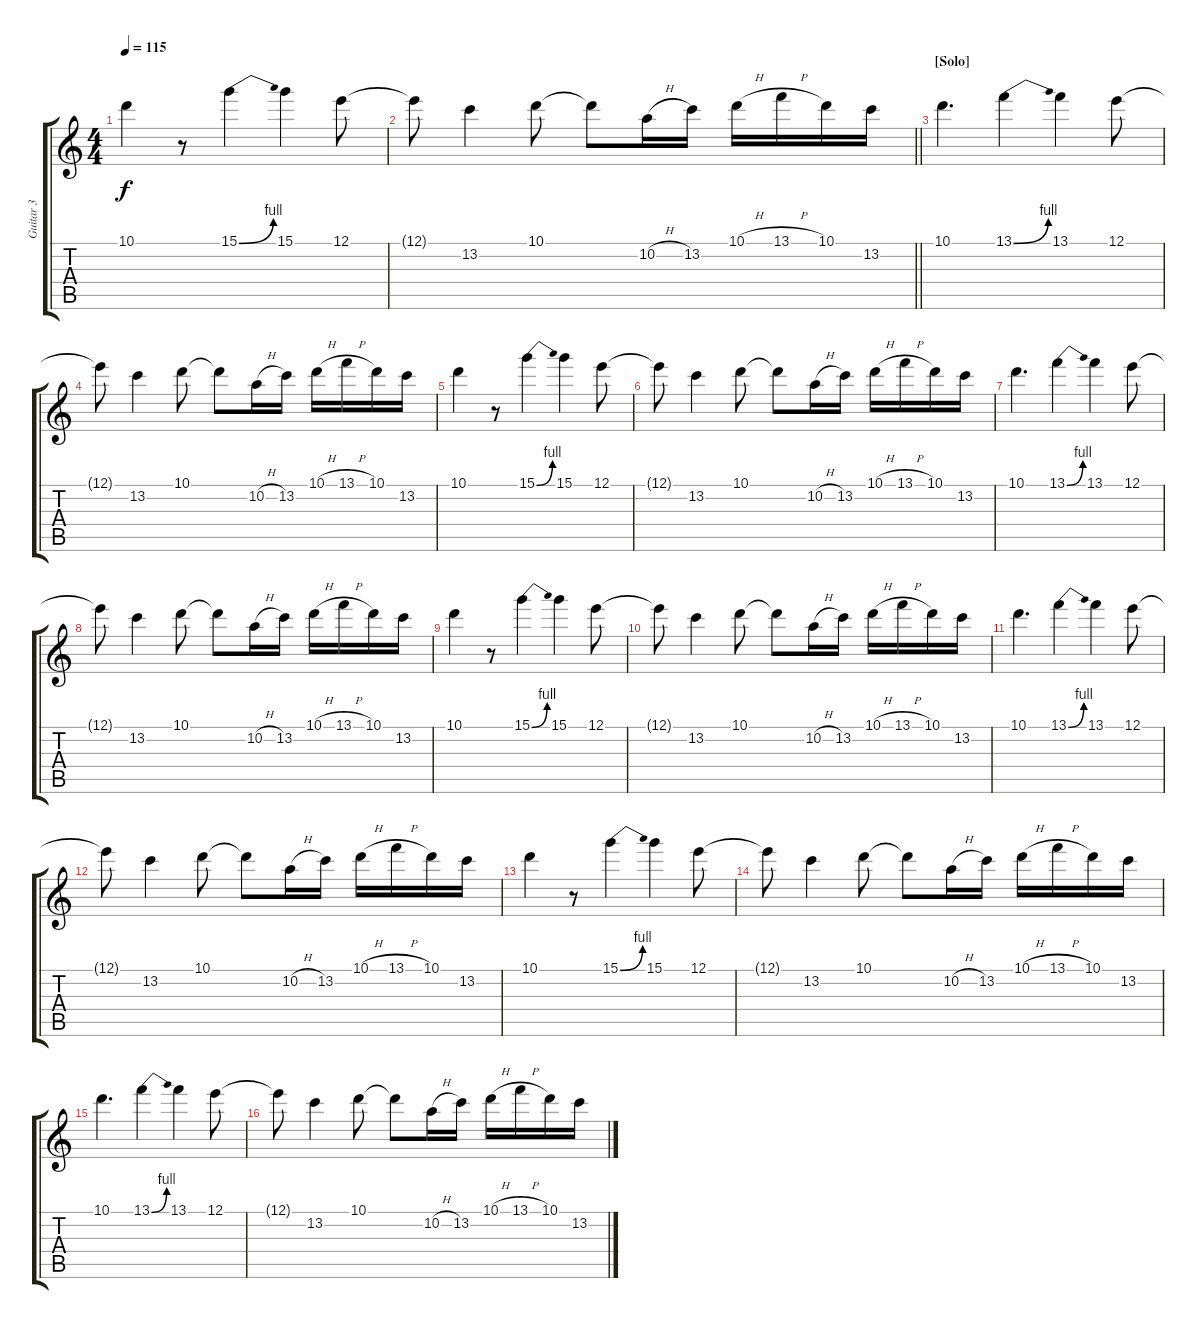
\track ("Guitar 3" "Guitar 3") {instrument distortionguitar}
\staff {score tabs}
\tuning (E4 B3 G3 D3 A2 E2) {hide}
\ts (4 4)
\tempo 115
\clef g2
\ks c
10.1.4{dy f} r.8 15.1{be (bend 0 0 60 4)}.4 15.1.4 12.1.8 |
\barLineRight lightlight
12.1{t}.8 13.2.4 10.1.8 10.1{t}.8 10.2{h}.16 13.2.16 10.1{h}.16 13.1{h}.16 10.1.16 13.2.16 |
\section ("" "[Solo]")
10.1.4{d} 13.1{be (bend 0 0 60 4)}.4 13.1.4 12.1.8 |
12.1{t}.8 13.2.4 10.1.8 10.1{t}.8 10.2{h}.16 13.2.16 10.1{h}.16 13.1{h}.16 10.1.16 13.2.16 |
10.1.4 r.8 15.1{be (bend 0 0 60 4)}.4 15.1.4 12.1.8 |
12.1{t}.8 13.2.4 10.1.8 10.1{t}.8 10.2{h}.16 13.2.16 10.1{h}.16 13.1{h}.16 10.1.16 13.2.16 |
10.1.4{d} 13.1{be (bend 0 0 60 4)}.4 13.1.4 12.1.8 |
12.1{t}.8 13.2.4 10.1.8 10.1{t}.8 10.2{h}.16 13.2.16 10.1{h}.16 13.1{h}.16 10.1.16 13.2.16 |
10.1.4 r.8 15.1{be (bend 0 0 60 4)}.4 15.1.4 12.1.8 |
12.1{t}.8 13.2.4 10.1.8 10.1{t}.8 10.2{h}.16 13.2.16 10.1{h}.16 13.1{h}.16 10.1.16 13.2.16 |
10.1.4{d} 13.1{be (bend 0 0 60 4)}.4 13.1.4 12.1.8 |
12.1{t}.8 13.2.4 10.1.8 10.1{t}.8 10.2{h}.16 13.2.16 10.1{h}.16 13.1{h}.16 10.1.16 13.2.16 |
10.1.4 r.8 15.1{be (bend 0 0 60 4)}.4 15.1.4 12.1.8 |
12.1{t}.8 13.2.4 10.1.8 10.1{t}.8 10.2{h}.16 13.2.16 10.1{h}.16 13.1{h}.16 10.1.16 13.2.16 |
10.1.4{d} 13.1{be (bend 0 0 60 4)}.4 13.1.4 12.1.8 |
12.1{t}.8 13.2.4 10.1.8 10.1{t}.8 10.2{h}.16 13.2.16 10.1{h}.16 13.1{h}.16 10.1.16 13.2.16
